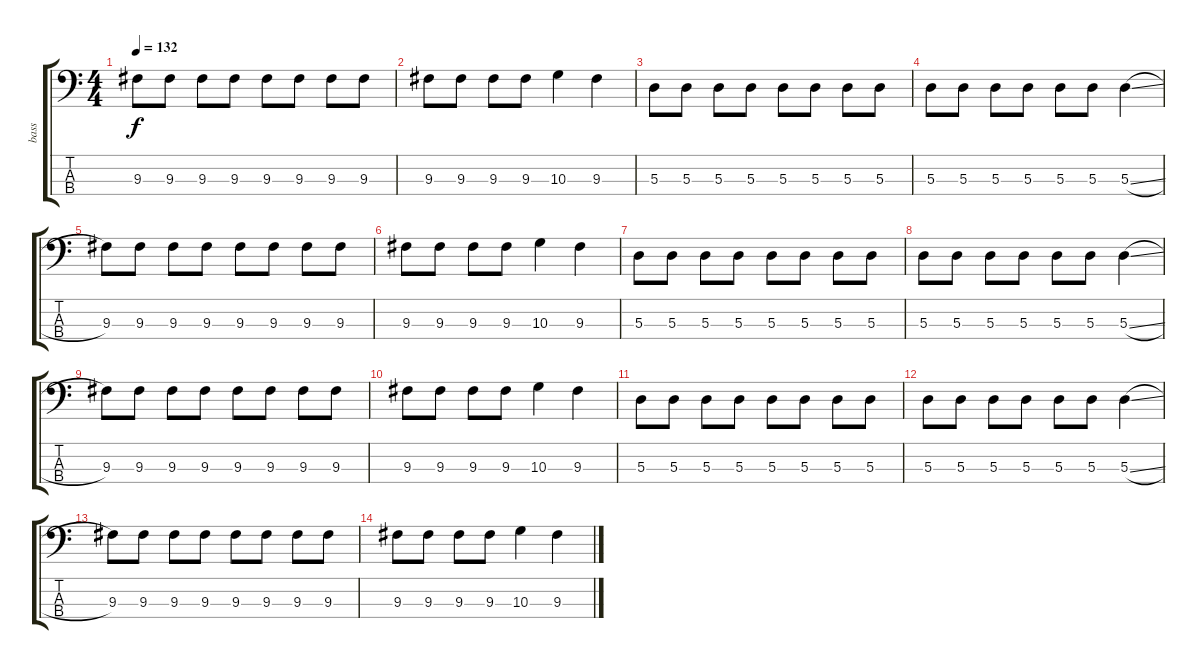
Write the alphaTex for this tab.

\track ("bass" "bass") {instrument electricbassfinger}
\staff {score tabs}
\tuning (G2 D2 A1 E1) {hide}
\ts (4 4)
\tempo 132
\clef f4
\ks c
9.3.8{dy f} 9.3.8 9.3.8 9.3.8 9.3.8 9.3.8 9.3.8 9.3.8 |
9.3.8 9.3.8 9.3.8 9.3.8 10.3.4 9.3.4 |
5.3.8 5.3.8 5.3.8 5.3.8 5.3.8 5.3.8 5.3.8 5.3.8 |
5.3.8 5.3.8 5.3.8 5.3.8 5.3.8 5.3.8 5.3{sl}.4 |
9.3.8 9.3.8 9.3.8 9.3.8 9.3.8 9.3.8 9.3.8 9.3.8 |
9.3.8 9.3.8 9.3.8 9.3.8 10.3.4 9.3.4 |
5.3.8 5.3.8 5.3.8 5.3.8 5.3.8 5.3.8 5.3.8 5.3.8 |
5.3.8 5.3.8 5.3.8 5.3.8 5.3.8 5.3.8 5.3{sl}.4 |
9.3.8 9.3.8 9.3.8 9.3.8 9.3.8 9.3.8 9.3.8 9.3.8 |
9.3.8 9.3.8 9.3.8 9.3.8 10.3.4 9.3.4 |
5.3.8 5.3.8 5.3.8 5.3.8 5.3.8 5.3.8 5.3.8 5.3.8 |
5.3.8 5.3.8 5.3.8 5.3.8 5.3.8 5.3.8 5.3{sl}.4 |
9.3.8 9.3.8 9.3.8 9.3.8 9.3.8 9.3.8 9.3.8 9.3.8 |
9.3.8 9.3.8 9.3.8 9.3.8 10.3.4 9.3.4
